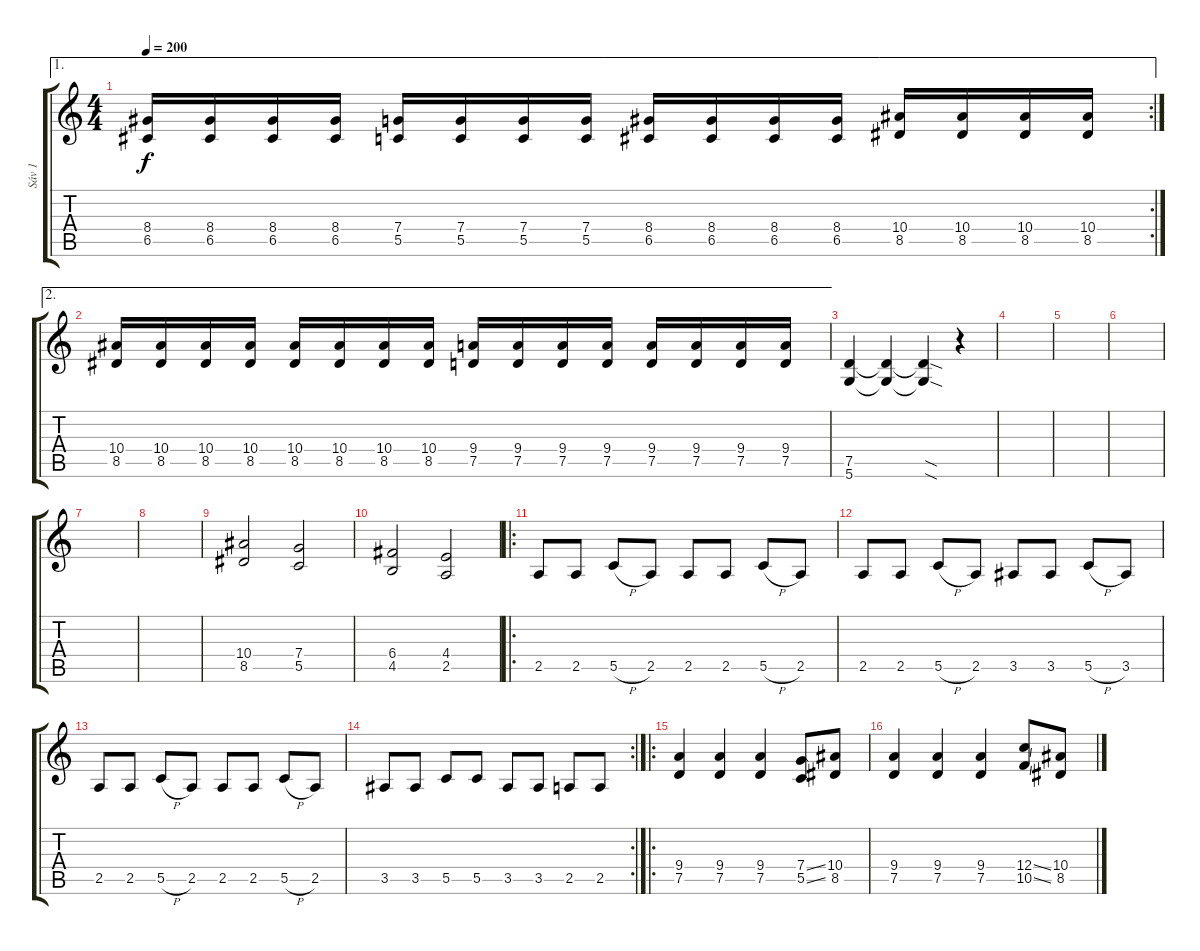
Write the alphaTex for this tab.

\track ("Sáv 1" "Sáv 1") {instrument electricguitarclean}
\staff {score tabs}
\tuning (D4 A3 F3 C3 G2 D2) {hide}
\ae 1
\rc 2
\ts (4 4)
\tempo 200
\clef g2
\ks c
(8.4 6.5).16{dy f} (8.4 6.5).16 (8.4 6.5).16 (8.4 6.5).16 (7.4 5.5).16 (7.4 5.5).16 (7.4 5.5).16 (7.4 5.5).16 (8.4 6.5).16 (8.4 6.5).16 (8.4 6.5).16 (8.4 6.5).16 (10.4 8.5).16 (10.4 8.5).16 (10.4 8.5).16 (10.4 8.5).16 |
\ae 2
(10.4 8.5).16 (10.4 8.5).16 (10.4 8.5).16 (10.4 8.5).16 (10.4 8.5).16 (10.4 8.5).16 (10.4 8.5).16 (10.4 8.5).16 (9.4 7.5).16 (9.4 7.5).16 (9.4 7.5).16 (9.4 7.5).16 (9.4 7.5).16 (9.4 7.5).16 (9.4 7.5).16 (9.4 7.5).16 |
(7.5 5.6).4 (7.5{t} 5.6{t}).4 (7.5{sod t} 5.6{sod t}).4 r.4 |
|
|
|
|
|
(10.4 8.5).2 (7.4 5.5).2 |
(6.4 4.5).2 (4.4 2.5).2 |
\ro
2.5.8 2.5.8 5.5{h}.8 2.5.8 2.5.8 2.5.8 5.5{h}.8 2.5.8 |
2.5.8 2.5.8 5.5{h}.8 2.5.8 3.5.8 3.5.8 5.5{h}.8 3.5.8 |
2.5.8 2.5.8 5.5{h}.8 2.5.8 2.5.8 2.5.8 5.5{h}.8 2.5.8 |
\rc 2
3.5.8 3.5.8 5.5.8 5.5.8 3.5.8 3.5.8 2.5.8 2.5.8 |
\ro
(9.4 7.5).4 (9.4 7.5).4 (9.4 7.5).4 (7.4{ss} 5.5{ss}).8 (10.4 8.5).8 |
(9.4 7.5).4 (9.4 7.5).4 (9.4 7.5).4 (12.4{ss} 10.5{ss}).8 (10.4 8.5).8
